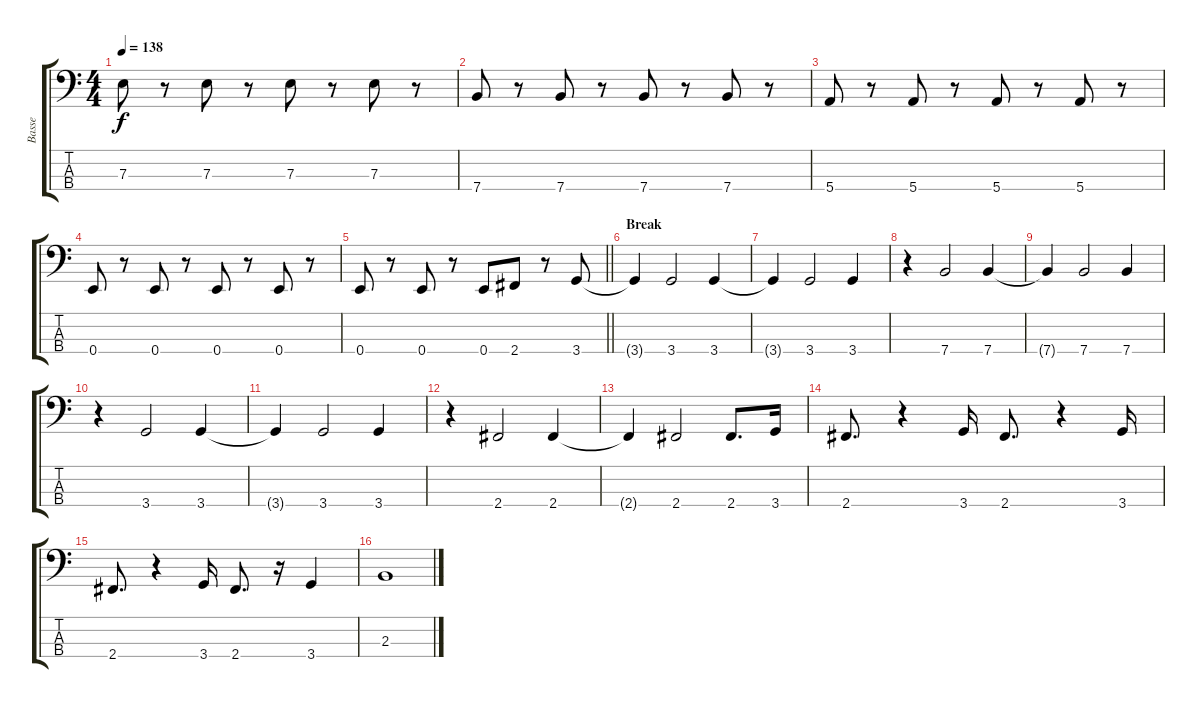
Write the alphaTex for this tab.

\track ("Basse" "Basse") {instrument electricbasspick}
\staff {score tabs}
\tuning (G2 D2 A1 E1) {hide}
\ts (4 4)
\tempo 138
\clef f4
\ks c
7.3.8{dy f} r.8 7.3.8 r.8 7.3.8 r.8 7.3.8 r.8 |
7.4.8 r.8 7.4.8 r.8 7.4.8 r.8 7.4.8 r.8 |
5.4.8 r.8 5.4.8 r.8 5.4.8 r.8 5.4.8 r.8 |
0.4.8 r.8 0.4.8 r.8 0.4.8 r.8 0.4.8 r.8 |
\barLineRight lightlight
0.4.8 r.8 0.4.8 r.8 0.4.8 2.4.8 r.8 3.4.8 |
\section ("" "Break")
3.4{t}.4 3.4.2 3.4.4 |
3.4{t}.4 3.4.2 3.4.4 |
r.4 7.4.2 7.4.4 |
7.4{t}.4 7.4.2 7.4.4 |
r.4 3.4.2 3.4.4 |
3.4{t}.4 3.4.2 3.4.4 |
r.4 2.4.2 2.4.4 |
2.4{t}.4 2.4.2 2.4.8{d} 3.4.16 |
2.4.8{d} r.4 3.4.16 2.4.8{d} r.4 3.4.16 |
2.4.8{d} r.4 3.4.16 2.4.8{d} r.16 3.4.4 |
2.3.1
